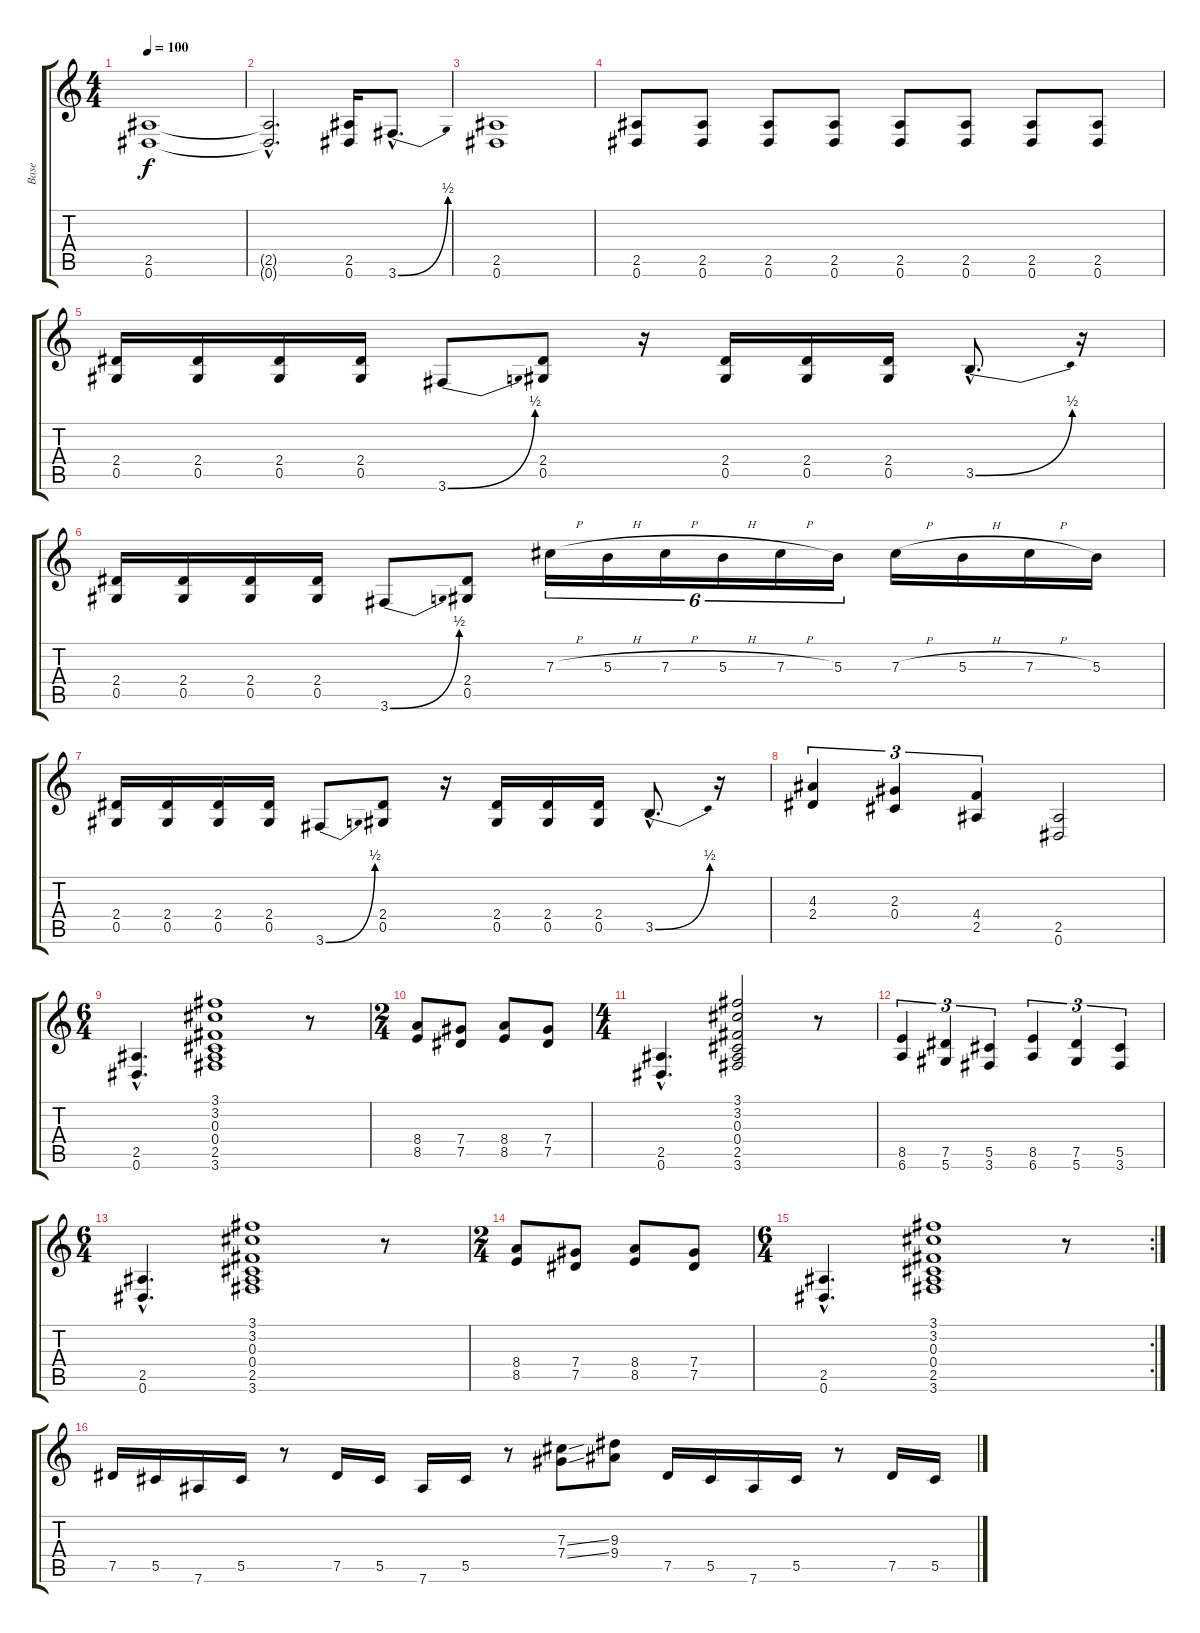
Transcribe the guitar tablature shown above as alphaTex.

\track ("Base" "Base") {instrument distortionguitar}
\staff {score tabs}
\tuning (Eb4 Bb3 Gb3 Db3 Ab2 Eb2) {hide}
\ts (4 4)
\tempo 100
\clef g2
\ks c
(2.5 0.6).1{dy f} |
(2.5{hac t} 0.6{hac t}).2{d} (2.5 0.6).16 3.6{be (bend 0 0 60 2) hac}.8{d} |
(2.5 0.6).1 |
(2.5 0.6).8 (2.5 0.6).8 (2.5 0.6).8 (2.5 0.6).8 (2.5 0.6).8 (2.5 0.6).8 (2.5 0.6).8 (2.5 0.6).8 |
(2.4 0.5).16 (2.4 0.5).16 (2.4 0.5).16 (2.4 0.5).16 3.6{be (bend 0 0 60 2)}.8 (2.4 0.5).8 r.16 (2.4 0.5).16 (2.4 0.5).16 (2.4 0.5).16 3.5{be (bend 0 0 60 2) hac}.8{d} r.16 |
(2.4 0.5).16 (2.4 0.5).16 (2.4 0.5).16 (2.4 0.5).16 3.6{be (bend 0 0 60 2)}.8 (2.4 0.5).8 7.3{h}.16{tu (6 4)} 5.3{h}.16{tu (6 4)} 7.3{h}.16{tu (6 4)} 5.3{h}.16{tu (6 4)} 7.3{h}.16{tu (6 4)} 5.3.16{tu (6 4)} 7.3{h}.16 5.3{h}.16 7.3{h}.16 5.3.16 |
(2.4 0.5).16 (2.4 0.5).16 (2.4 0.5).16 (2.4 0.5).16 3.6{be (bend 0 0 60 2)}.8 (2.4 0.5).8 r.16 (2.4 0.5).16 (2.4 0.5).16 (2.4 0.5).16 3.5{be (bend 0 0 60 2) hac}.8{d} r.16 |
(4.3 2.4).4{tu (3 2)} (2.3 0.4).4{tu (3 2)} (4.4 2.5).4{tu (3 2)} (2.5 0.6).2 |
\ts (6 4)
(2.5{hac} 0.6{hac}).4{d} (3.1 3.2 0.3 0.4 2.5 3.6).1 r.8 |
\ts (2 4)
(8.4 8.5).8 (7.4 7.5).8 (8.4 8.5).8 (7.4 7.5).8 |
\ts (4 4)
(2.5{hac} 0.6{hac}).4{d} (3.1 3.2 0.3 0.4 2.5 3.6).2 r.8 |
(8.5 6.6).4{tu (3 2)} (7.5 5.6).4{tu (3 2)} (5.5 3.6).4{tu (3 2)} (8.5 6.6).4{tu (3 2)} (7.5 5.6).4{tu (3 2)} (5.5 3.6).4{tu (3 2)} |
\ts (6 4)
(2.5{hac} 0.6{hac}).4{d} (3.1 3.2 0.3 0.4 2.5 3.6).1 r.8 |
\ts (2 4)
(8.4 8.5).8 (7.4 7.5).8 (8.4 8.5).8 (7.4 7.5).8 |
\rc 2
\ts (6 4)
(2.5{hac} 0.6{hac}).4{d} (3.1 3.2 0.3 0.4 2.5 3.6).1 r.8 |
7.5.16 5.5.16 7.6.16 5.5.16 r.8 7.5.16 5.5.16 7.6.16 5.5.16 r.8 (7.3{ss} 7.4{ss}).8 (9.3 9.4).8 7.5.16 5.5.16 7.6.16 5.5.16 r.8 7.5.16 5.5.16
